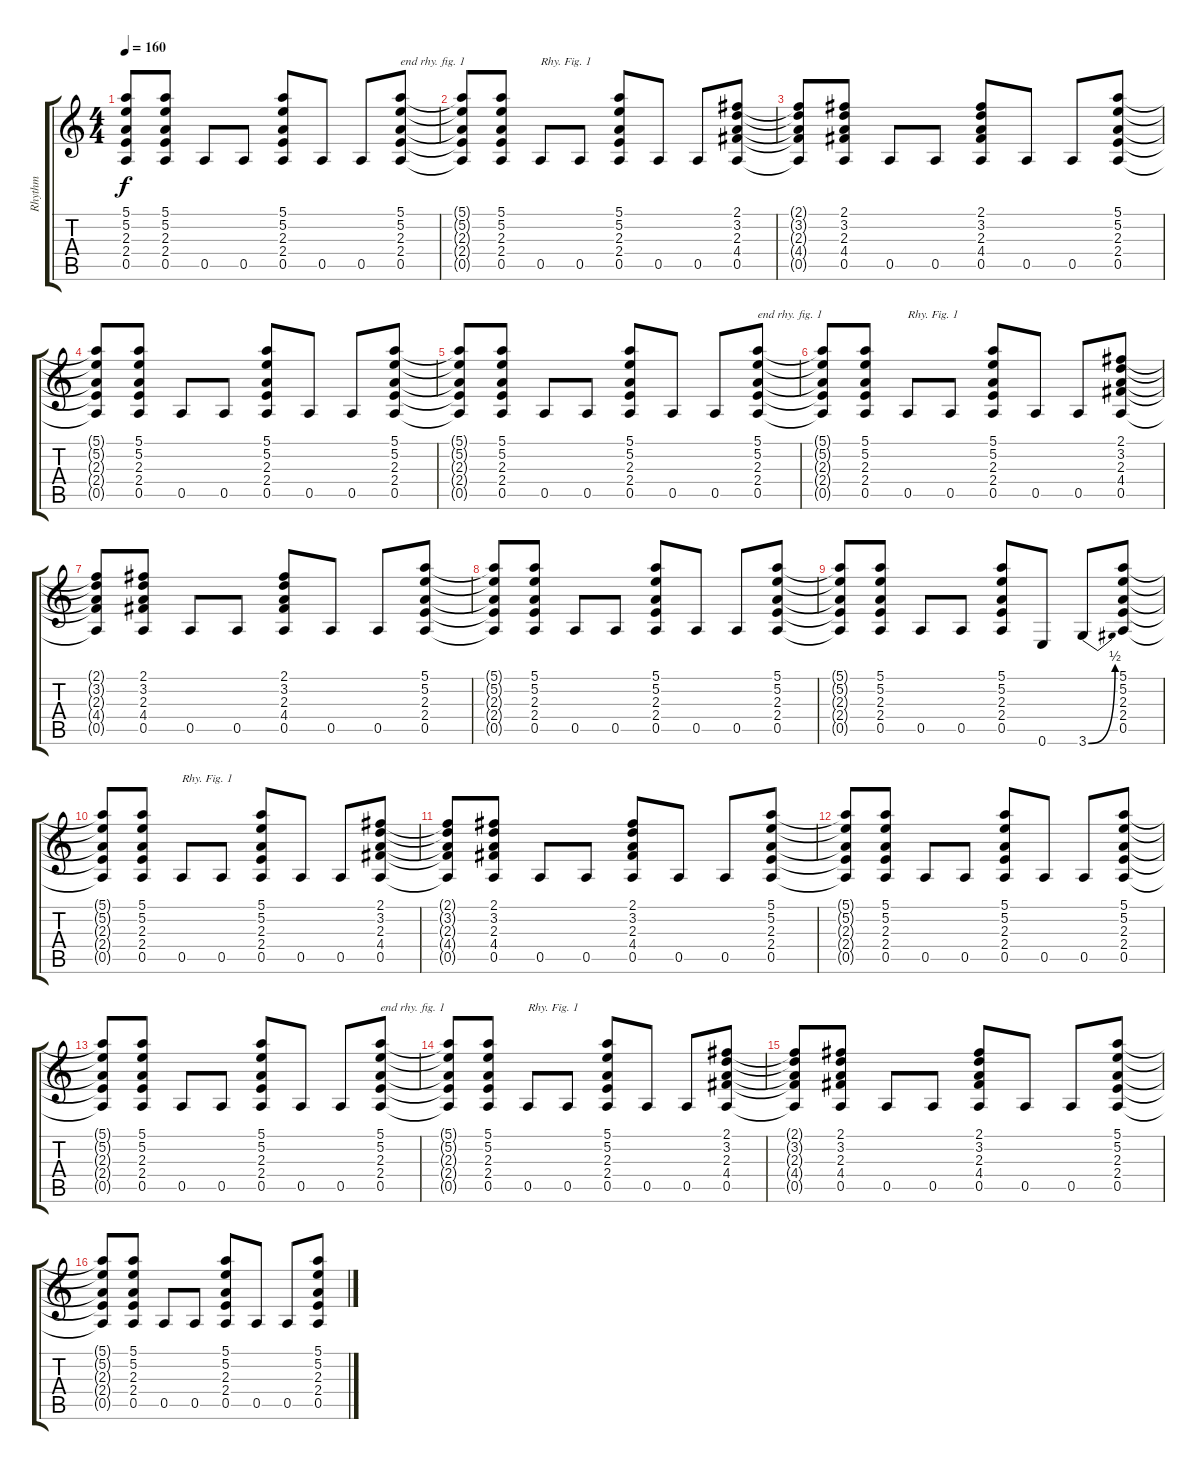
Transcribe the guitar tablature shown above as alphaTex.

\track ("Rhythm" "Rhythm") {instrument overdrivenguitar}
\staff {score tabs}
\tuning (E4 B3 G3 D3 A2 E2) {hide}
\ts (4 4)
\tempo 160
\clef g2
\ks c
(5.1{t} 5.2{t} 2.3{t} 2.4{t} 0.5{t}).8{dy f} (5.1 5.2 2.3 2.4 0.5).8 0.5.8 0.5.8 (5.1 5.2 2.3 2.4 0.5).8 0.5.8 0.5.8 (5.1 5.2 2.3 2.4 0.5).8{txt "end rhy. fig. 1"} |
(5.1{t} 5.2{t} 2.3{t} 2.4{t} 0.5{t}).8 (5.1 5.2 2.3 2.4 0.5).8 0.5.8{txt "Rhy. Fig. 1"} 0.5.8 (5.1 5.2 2.3 2.4 0.5).8 0.5.8 0.5.8 (2.1 3.2 2.3 4.4 0.5).8 |
(2.1{t} 3.2{t} 2.3{t} 4.4{t} 0.5{t}).8 (2.1 3.2 2.3 4.4 0.5).8 0.5.8 0.5.8 (2.1 3.2 2.3 4.4 0.5).8 0.5.8 0.5.8 (5.1 5.2 2.3 2.4 0.5).8 |
(5.1{t} 5.2{t} 2.3{t} 2.4{t} 0.5{t}).8 (5.1 5.2 2.3 2.4 0.5).8 0.5.8 0.5.8 (5.1 5.2 2.3 2.4 0.5).8 0.5.8 0.5.8 (5.1 5.2 2.3 2.4 0.5).8 |
(5.1{t} 5.2{t} 2.3{t} 2.4{t} 0.5{t}).8 (5.1 5.2 2.3 2.4 0.5).8 0.5.8 0.5.8 (5.1 5.2 2.3 2.4 0.5).8 0.5.8 0.5.8 (5.1 5.2 2.3 2.4 0.5).8{txt "end rhy. fig. 1"} |
(5.1{t} 5.2{t} 2.3{t} 2.4{t} 0.5{t}).8 (5.1 5.2 2.3 2.4 0.5).8 0.5.8{txt "Rhy. Fig. 1"} 0.5.8 (5.1 5.2 2.3 2.4 0.5).8 0.5.8 0.5.8 (2.1 3.2 2.3 4.4 0.5).8 |
(2.1{t} 3.2{t} 2.3{t} 4.4{t} 0.5{t}).8 (2.1 3.2 2.3 4.4 0.5).8 0.5.8 0.5.8 (2.1 3.2 2.3 4.4 0.5).8 0.5.8 0.5.8 (5.1 5.2 2.3 2.4 0.5).8 |
(5.1{t} 5.2{t} 2.3{t} 2.4{t} 0.5{t}).8 (5.1 5.2 2.3 2.4 0.5).8 0.5.8 0.5.8 (5.1 5.2 2.3 2.4 0.5).8 0.5.8 0.5.8 (5.1 5.2 2.3 2.4 0.5).8 |
(5.1{t} 5.2{t} 2.3{t} 2.4{t} 0.5{t}).8 (5.1 5.2 2.3 2.4 0.5).8 0.5.8 0.5.8 (5.1 5.2 2.3 2.4 0.5).8 0.6.8 3.6{be (bend 0 0 60 2)}.8 (5.1 5.2 2.3 2.4 0.5).8 |
(5.1{t} 5.2{t} 2.3{t} 2.4{t} 0.5{t}).8 (5.1 5.2 2.3 2.4 0.5).8 0.5.8{txt "Rhy. Fig. 1"} 0.5.8 (5.1 5.2 2.3 2.4 0.5).8 0.5.8 0.5.8 (2.1 3.2 2.3 4.4 0.5).8 |
(2.1{t} 3.2{t} 2.3{t} 4.4{t} 0.5{t}).8 (2.1 3.2 2.3 4.4 0.5).8 0.5.8 0.5.8 (2.1 3.2 2.3 4.4 0.5).8 0.5.8 0.5.8 (5.1 5.2 2.3 2.4 0.5).8 |
(5.1{t} 5.2{t} 2.3{t} 2.4{t} 0.5{t}).8 (5.1 5.2 2.3 2.4 0.5).8 0.5.8 0.5.8 (5.1 5.2 2.3 2.4 0.5).8 0.5.8 0.5.8 (5.1 5.2 2.3 2.4 0.5).8 |
(5.1{t} 5.2{t} 2.3{t} 2.4{t} 0.5{t}).8 (5.1 5.2 2.3 2.4 0.5).8 0.5.8 0.5.8 (5.1 5.2 2.3 2.4 0.5).8 0.5.8 0.5.8 (5.1 5.2 2.3 2.4 0.5).8{txt "end rhy. fig. 1"} |
(5.1{t} 5.2{t} 2.3{t} 2.4{t} 0.5{t}).8 (5.1 5.2 2.3 2.4 0.5).8 0.5.8{txt "Rhy. Fig. 1"} 0.5.8 (5.1 5.2 2.3 2.4 0.5).8 0.5.8 0.5.8 (2.1 3.2 2.3 4.4 0.5).8 |
(2.1{t} 3.2{t} 2.3{t} 4.4{t} 0.5{t}).8 (2.1 3.2 2.3 4.4 0.5).8 0.5.8 0.5.8 (2.1 3.2 2.3 4.4 0.5).8 0.5.8 0.5.8 (5.1 5.2 2.3 2.4 0.5).8 |
(5.1{t} 5.2{t} 2.3{t} 2.4{t} 0.5{t}).8{volume 8} (5.1 5.2 2.3 2.4 0.5).8 0.5.8 0.5.8 (5.1 5.2 2.3 2.4 0.5).8 0.5.8 0.5.8 (5.1 5.2 2.3 2.4 0.5).8
